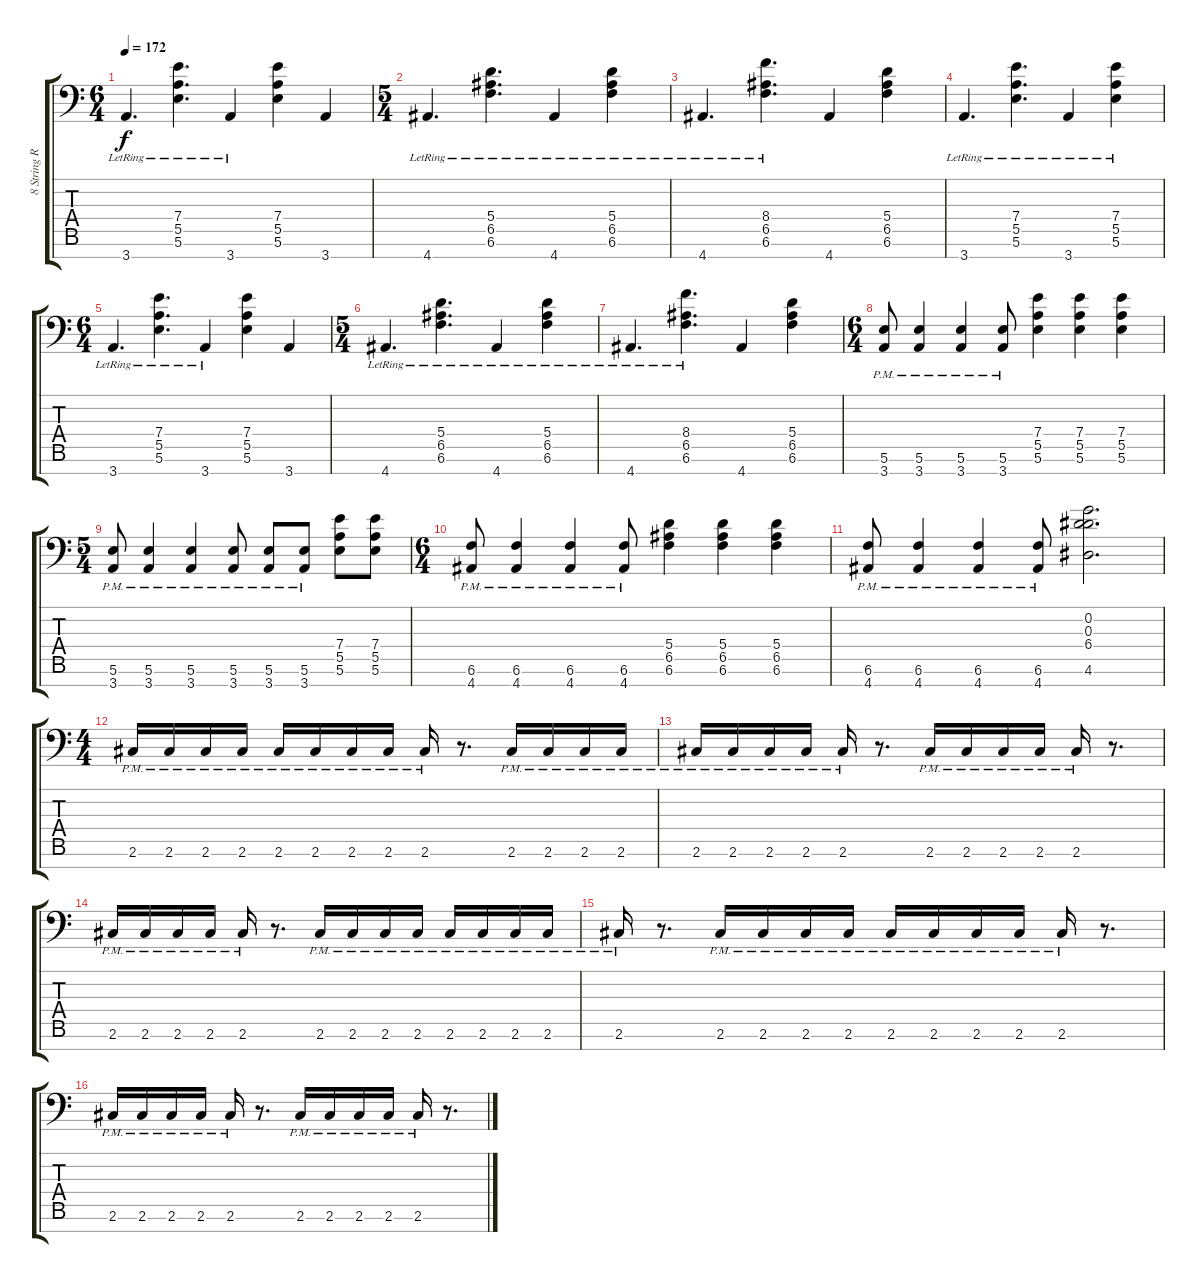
\track ("8 String Rhythm R" "8 String R") {instrument overdrivenguitar}
\staff {score tabs}
\tuning (B3 G3 D3 A2 E2 B1 Gb1) {hide}
\ts (6 4)
\tempo 172
\clef f4
\ks c
3.7{lr}.4{d dy f} (7.4{lr} 5.5{lr} 5.6{lr}).4{d} 3.7{lr}.4 (7.4 5.5 5.6).4 3.7.4 |
\ts (5 4)
4.7{lr}.4{d} (5.4{lr} 6.5{lr} 6.6{lr}).4{d} 4.7{lr}.4 (5.4{lr} 6.5{lr} 6.6{lr}).4 |
4.7{lr}.4{d} (8.4{lr} 6.5{lr} 6.6{lr}).4{d} 4.7.4 (5.4 6.5 6.6).4 |
3.7{lr}.4{d} (7.4{lr} 5.5{lr} 5.6{lr}).4{d} 3.7{lr}.4 (7.4{lr} 5.5{lr} 5.6{lr}).4 |
\ts (6 4)
3.7{lr}.4{d} (7.4{lr} 5.5{lr} 5.6{lr}).4{d} 3.7{lr}.4 (7.4 5.5 5.6).4 3.7.4 |
\ts (5 4)
4.7{lr}.4{d} (5.4{lr} 6.5{lr} 6.6{lr}).4{d} 4.7{lr}.4 (5.4{lr} 6.5{lr} 6.6{lr}).4 |
4.7{lr}.4{d} (8.4{lr} 6.5{lr} 6.6{lr}).4{d} 4.7.4 (5.4 6.5 6.6).4 |
\ts (6 4)
(5.6{pm} 3.7{pm}).8 (5.6{pm} 3.7{pm}).4 (5.6{pm} 3.7{pm}).4 (5.6{pm} 3.7{pm}).8 (7.4 5.5 5.6).4 (7.4 5.5 5.6).4 (7.4 5.5 5.6).4 |
\ts (5 4)
(5.6{pm} 3.7{pm}).8 (5.6{pm} 3.7{pm}).4 (5.6{pm} 3.7{pm}).4 (5.6{pm} 3.7{pm}).8 (5.6{pm} 3.7{pm}).8 (5.6{pm} 3.7{pm}).8 (7.4 5.5 5.6).8 (7.4 5.5 5.6).8 |
\ts (6 4)
(6.6{pm} 4.7{pm}).8 (6.6{pm} 4.7{pm}).4 (6.6{pm} 4.7{pm}).4 (6.6{pm} 4.7{pm}).8 (5.4 6.5 6.6).4 (5.4 6.5 6.6).4 (5.4 6.5 6.6).4 |
(6.6{pm} 4.7{pm}).8 (6.6{pm} 4.7{pm}).4 (6.6{pm} 4.7{pm}).4 (6.6{pm} 4.7{pm}).8 (0.2 0.3 6.4 4.6).2{d} |
\ts (4 4)
2.6{pm}.16 2.6{pm}.16 2.6{pm}.16 2.6{pm}.16 2.6{pm}.16 2.6{pm}.16 2.6{pm}.16 2.6{pm}.16 2.6{pm}.16 r.8{d} 2.6{pm}.16 2.6{pm}.16 2.6{pm}.16 2.6{pm}.16 |
2.6{pm}.16 2.6{pm}.16 2.6{pm}.16 2.6{pm}.16 2.6{pm}.16 r.8{d} 2.6{pm}.16 2.6{pm}.16 2.6{pm}.16 2.6{pm}.16 2.6{pm}.16 r.8{d} |
2.6{pm}.16 2.6{pm}.16 2.6{pm}.16 2.6{pm}.16 2.6{pm}.16 r.8{d} 2.6{pm}.16 2.6{pm}.16 2.6{pm}.16 2.6{pm}.16 2.6{pm}.16 2.6{pm}.16 2.6{pm}.16 2.6{pm}.16 |
2.6{pm}.16 r.8{d} 2.6{pm}.16 2.6{pm}.16 2.6{pm}.16 2.6{pm}.16 2.6{pm}.16 2.6{pm}.16 2.6{pm}.16 2.6{pm}.16 2.6{pm}.16 r.8{d} |
2.6{pm}.16 2.6{pm}.16 2.6{pm}.16 2.6{pm}.16 2.6{pm}.16 r.8{d} 2.6{pm}.16 2.6{pm}.16 2.6{pm}.16 2.6{pm}.16 2.6{pm}.16 r.8{d}
